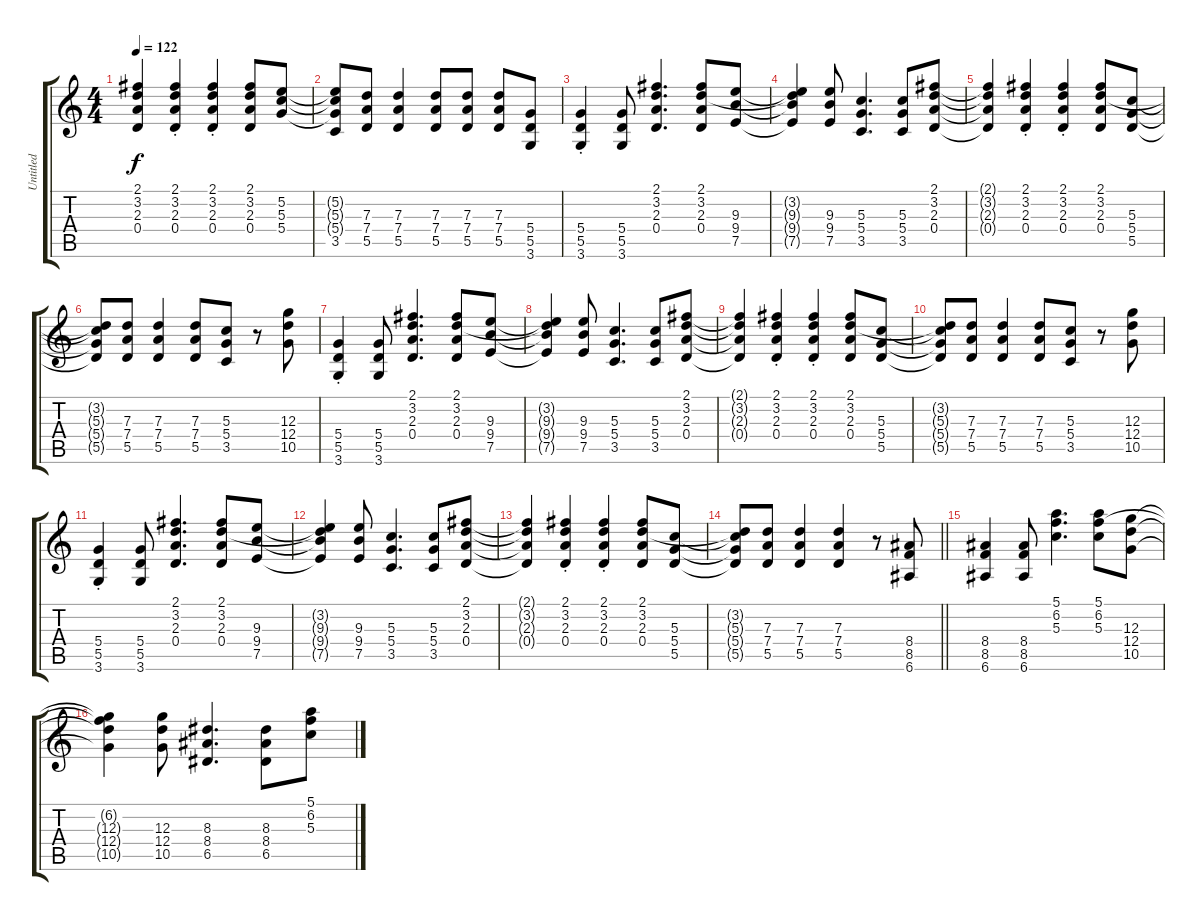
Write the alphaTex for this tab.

\track ("Untitled" "Untitled") {instrument overdrivenguitar}
\staff {score tabs}
\tuning (E4 B3 G3 D3 A2 E2) {hide}
\ts (4 4)
\tempo 122
\clef g2
\ks c
(2.1{t} 3.2{t} 2.3{t} 0.4{t}).4{dy f} (2.1{st} 3.2{st} 2.3{st} 0.4{st}).4 (2.1{st} 3.2{st} 2.3{st} 0.4{st}).4 (2.1 3.2 2.3 0.4).8 (5.2 5.3 5.4).8 |
(5.2{t} 5.3{t} 5.4{t} 3.5{t}).8 (7.3 7.4 5.5).8 (7.3 7.4 5.5).4 (7.3 7.4 5.5).8 (7.3 7.4 5.5).8 (7.3 7.4 5.5).8 (5.4 5.5 3.6).8 |
(5.4{st} 5.5{st} 3.6{st}).4 (5.4 5.5 3.6).8 (2.1 3.2 2.3 0.4).4{d} (2.1 3.2 2.3 0.4).8 (9.3 9.4 7.5).8 |
(3.2{t} 9.3{t} 9.4{t} 7.5{t}).4 (9.3 9.4 7.5).8 (5.3 5.4 3.5).4{d} (5.3 5.4 3.5).8 (2.1 3.2 2.3 0.4).8 |
(2.1{t} 3.2{t} 2.3{t} 0.4{t}).4 (2.1{st} 3.2{st} 2.3{st} 0.4{st}).4 (2.1{st} 3.2{st} 2.3{st} 0.4{st}).4 (2.1 3.2 2.3 0.4).8 (5.3 5.4 5.5).8 |
(3.2{t} 5.3{t} 5.4{t} 5.5{t}).8 (7.3 7.4 5.5).8 (7.3 7.4 5.5).4 (7.3 7.4 5.5).8 (5.3 5.4 3.5).8 r.8 (12.3 12.4 10.5).8 |
(5.4{st} 5.5{st} 3.6{st}).4 (5.4 5.5 3.6).8 (2.1 3.2 2.3 0.4).4{d} (2.1 3.2 2.3 0.4).8 (9.3 9.4 7.5).8 |
(3.2{t} 9.3{t} 9.4{t} 7.5{t}).4 (9.3 9.4 7.5).8 (5.3 5.4 3.5).4{d} (5.3 5.4 3.5).8 (2.1 3.2 2.3 0.4).8 |
(2.1{t} 3.2{t} 2.3{t} 0.4{t}).4 (2.1{st} 3.2{st} 2.3{st} 0.4{st}).4 (2.1{st} 3.2{st} 2.3{st} 0.4{st}).4 (2.1 3.2 2.3 0.4).8 (5.3 5.4 5.5).8 |
(3.2{t} 5.3{t} 5.4{t} 5.5{t}).8 (7.3 7.4 5.5).8 (7.3 7.4 5.5).4 (7.3 7.4 5.5).8 (5.3 5.4 3.5).8 r.8 (12.3 12.4 10.5).8 |
(5.4{st} 5.5{st} 3.6{st}).4 (5.4 5.5 3.6).8 (2.1 3.2 2.3 0.4).4{d} (2.1 3.2 2.3 0.4).8 (9.3 9.4 7.5).8 |
(3.2{t} 9.3{t} 9.4{t} 7.5{t}).4 (9.3 9.4 7.5).8 (5.3 5.4 3.5).4{d} (5.3 5.4 3.5).8 (2.1 3.2 2.3 0.4).8 |
(2.1{t} 3.2{t} 2.3{t} 0.4{t}).4 (2.1{st} 3.2{st} 2.3{st} 0.4{st}).4 (2.1{st} 3.2{st} 2.3{st} 0.4{st}).4 (2.1 3.2 2.3 0.4).8 (5.3 5.4 5.5).8 |
\barLineRight lightlight
(3.2{t} 5.3{t} 5.4{t} 5.5{t}).8 (7.3 7.4 5.5).8 (7.3 7.4 5.5).4 (7.3 7.4 5.5).4 r.8 (8.4 8.5 6.6).8 |
(8.4 8.5 6.6).4 (8.4 8.5 6.6).8 (5.1 6.2 5.3).4{d} (5.1 6.2 5.3).8 (12.3 12.4 10.5).8 |
(6.2{t} 12.3{t} 12.4{t} 10.5{t}).4 (12.3 12.4 10.5).8 (8.3 8.4 6.5).4{d} (8.3 8.4 6.5).8 (5.1 6.2 5.3).8
